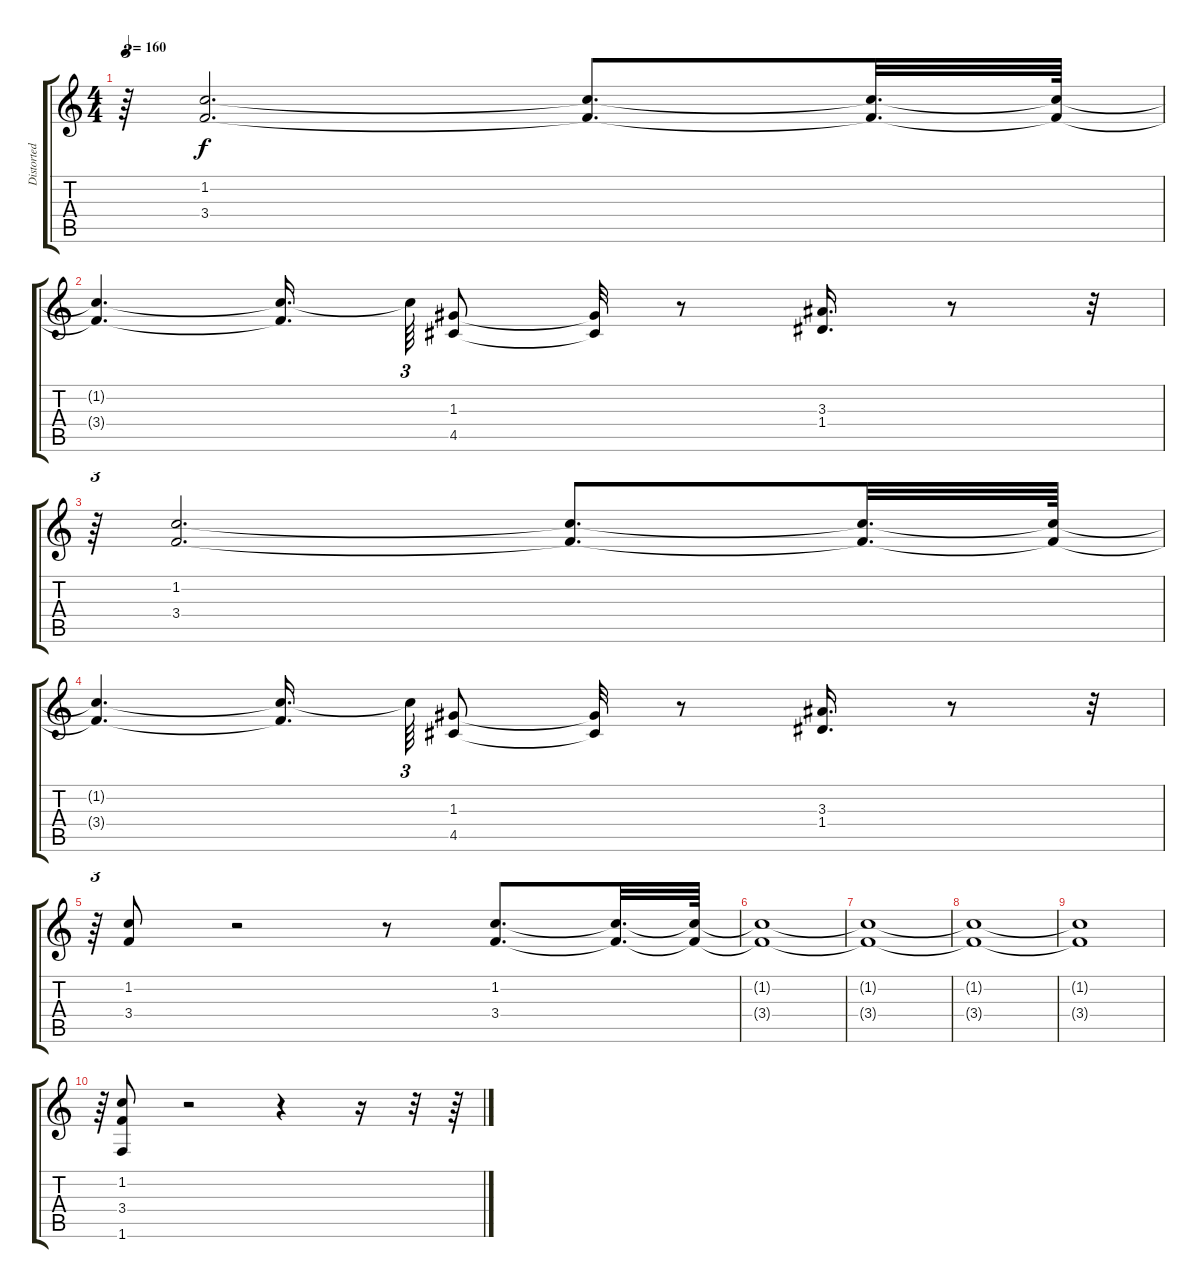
\track ("Distorted Guitar 2" "Distorted ") {instrument distortionguitar}
\staff {score tabs}
\tuning (E4 B3 G3 D3 A2 E2) {hide}
\ts (4 4)
\tempo 160
\clef g2
\ks c
r.64{tu (3 2) dy f} (1.2 3.4).2{d} (1.2{t} 3.4{t}).8{d} (1.2{t} 3.4{t}).32{d} (1.2{t} 3.4{t}).64 |
(1.2{t} 3.4{t}).4{d} (1.2{t} 3.4{t}).16{d beam splitsecondary} 1.2{t}.64{tu (3 2)} (1.3 4.5).8 (1.3{t} 4.5{t}).32 r.8 (3.3 1.4).16{d} r.8 r.32{tu (3 2)} |
r.64{tu (3 2)} (1.2 3.4).2{d} (1.2{t} 3.4{t}).8{d} (1.2{t} 3.4{t}).32{d} (1.2{t} 3.4{t}).64 |
(1.2{t} 3.4{t}).4{d} (1.2{t} 3.4{t}).16{d beam splitsecondary} 1.2{t}.64{tu (3 2)} (1.3 4.5).8 (1.3{t} 4.5{t}).32 r.8 (3.3 1.4).16{d} r.8 r.32{tu (3 2)} |
r.64{tu (3 2)} (1.2 3.4).8 r.2 r.8 (1.2 3.4).8{d} (1.2{t} 3.4{t}).32{d} (1.2{t} 3.4{t}).64 |
(1.2{t} 3.4{t}).1 |
(1.2{t} 3.4{t}).1 |
(1.2{t} 3.4{t}).1 |
(1.2{t} 3.4{t}).1 |
r.64{tu (3 2)} (1.2 3.4 1.6).8 r.2 r.4 r.16 r.32 r.64
